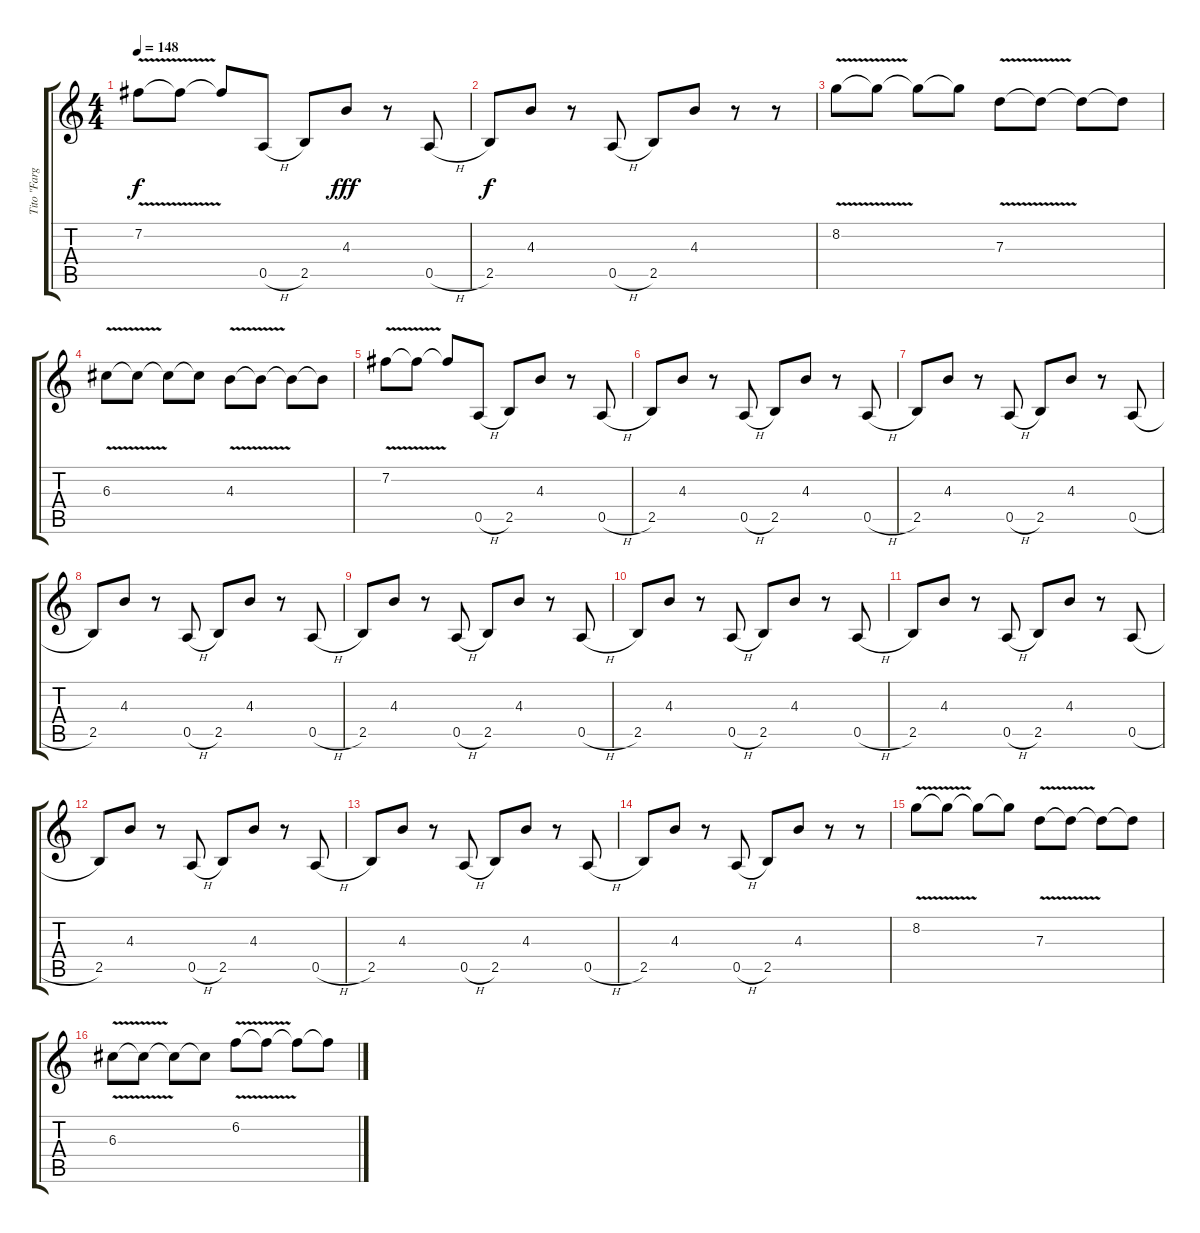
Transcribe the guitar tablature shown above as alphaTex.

\track ("Tito \"Fargo\"  D´Aviero[" "Tito \"Farg") {instrument overdrivenguitar}
\staff {score tabs}
\tuning (E4 B3 G3 D3 A2 E2) {hide}
\ts (4 4)
\tempo 148
\clef g2
\ks c
7.2{v}.8{dy f} 7.2{t}.8 7.2{t}.8 0.5{h}.8 2.5.8 4.3.8{dy fff} r.8 0.5{h}.8 |
2.5.8{dy f} 4.3.8 r.8 0.5{h}.8 2.5.8 4.3.8 r.8 r.8 |
8.2{v}.8 8.2{t}.8 8.2{t}.8 8.2{t}.8 7.3{v}.8 7.3{t}.8 7.3{t}.8 7.3{t}.8 |
6.3{v}.8 6.3{t}.8 6.3{t}.8 6.3{t}.8 4.3{v}.8 4.3{t}.8 4.3{t}.8 4.3{t}.8 |
7.2{v}.8 7.2{t}.8 7.2{t}.8 0.5{h}.8 2.5.8 4.3.8 r.8 0.5{h}.8 |
2.5.8 4.3.8 r.8 0.5{h}.8 2.5.8 4.3.8 r.8 0.5{h}.8 |
2.5.8 4.3.8 r.8 0.5{h}.8 2.5.8 4.3.8 r.8 0.5{h}.8 |
2.5.8 4.3.8 r.8 0.5{h}.8 2.5.8 4.3.8 r.8 0.5{h}.8 |
2.5.8 4.3.8 r.8 0.5{h}.8 2.5.8 4.3.8 r.8 0.5{h}.8 |
2.5.8 4.3.8 r.8 0.5{h}.8 2.5.8 4.3.8 r.8 0.5{h}.8 |
2.5.8 4.3.8 r.8 0.5{h}.8 2.5.8 4.3.8 r.8 0.5{h}.8 |
2.5.8 4.3.8 r.8 0.5{h}.8 2.5.8 4.3.8 r.8 0.5{h}.8 |
2.5.8 4.3.8 r.8 0.5{h}.8 2.5.8 4.3.8 r.8 0.5{h}.8 |
2.5.8 4.3.8 r.8 0.5{h}.8 2.5.8 4.3.8 r.8 r.8 |
8.2{v}.8 8.2{t}.8 8.2{t}.8 8.2{t}.8 7.3{v}.8 7.3{t}.8 7.3{t}.8 7.3{t}.8 |
6.3{v}.8 6.3{t}.8 6.3{t}.8 6.3{t}.8 6.2{v}.8 6.2{t}.8 6.2{t}.8 6.2{t}.8
